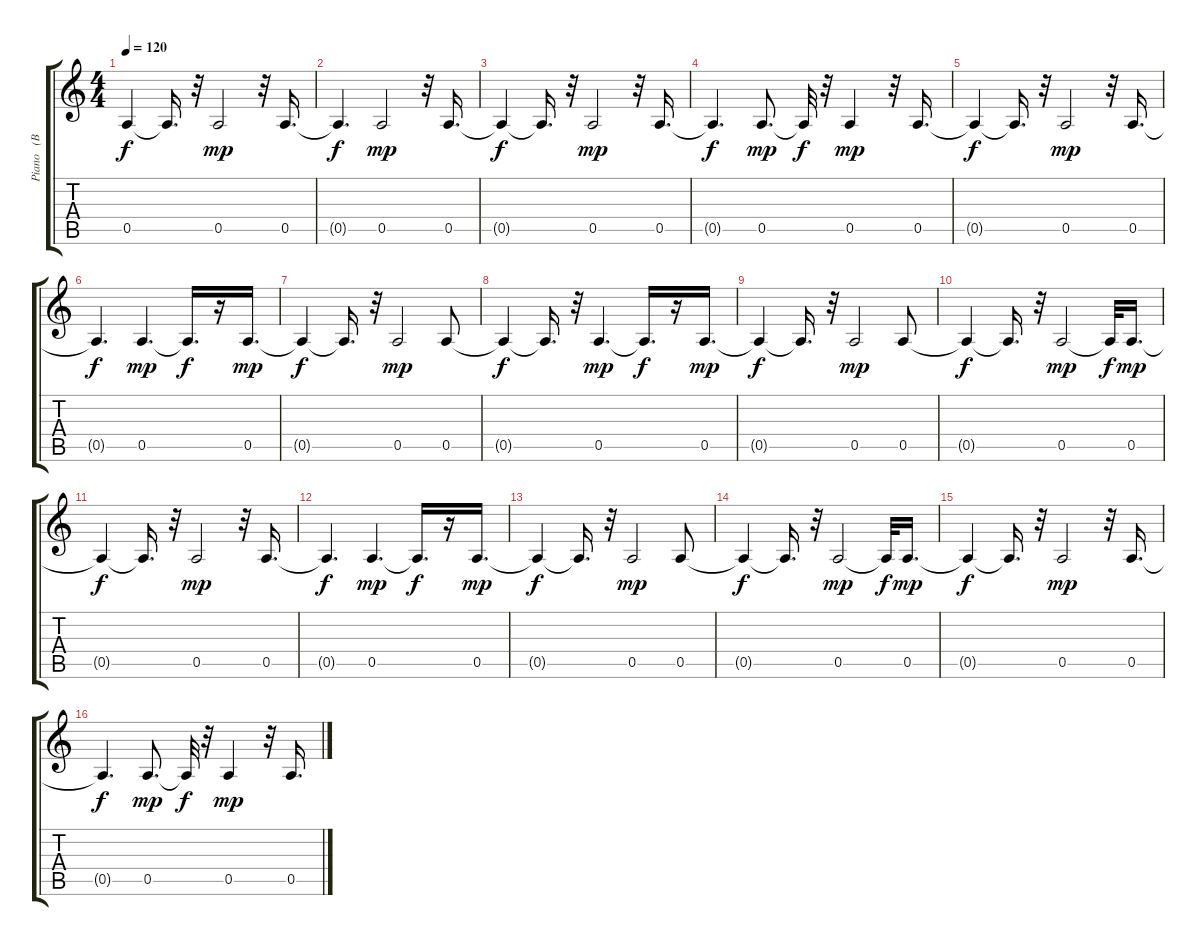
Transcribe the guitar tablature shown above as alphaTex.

\track ("Piano   (BB)" "Piano   (B") {instrument electricguitarclean}
\staff {score tabs}
\tuning (E4 B3 G3 D3 A2 E2) {hide}
\ts (4 4)
\tempo 120
\clef g2
\ks c
0.5{t}.4{dy f} 0.5{t}.16{d} r.32 0.5.2{dy mp} r.32 0.5.16{d} |
0.5{t}.4{d dy f} 0.5.2{dy mp} r.32 0.5.16{d} |
0.5{t}.4{dy f} 0.5{t}.16{d} r.32 0.5.2{dy mp} r.32 0.5.16{d} |
0.5{t}.4{d dy f} 0.5.8{d dy mp} 0.5{t}.32{dy f} r.32 0.5.4{dy mp} r.32 0.5.16{d} |
0.5{t}.4{dy f} 0.5{t}.16{d} r.32 0.5.2{dy mp} r.32 0.5.16{d} |
0.5{t}.4{d dy f} 0.5.4{d dy mp} 0.5{t}.16{d dy f} r.16 0.5.16{d dy mp} |
0.5{t}.4{dy f} 0.5{t}.16{d} r.32 0.5.2{dy mp} 0.5.8 |
0.5{t}.4{dy f} 0.5{t}.16{d} r.32 0.5.4{d dy mp} 0.5{t}.16{d dy f} r.16 0.5.16{d dy mp} |
0.5{t}.4{dy f} 0.5{t}.16{d} r.32 0.5.2{dy mp} 0.5.8 |
0.5{t}.4{dy f} 0.5{t}.16{d} r.32 0.5.2{dy mp} 0.5{t}.32{dy f} 0.5.16{d dy mp} |
0.5{t}.4{dy f} 0.5{t}.16{d} r.32 0.5.2{dy mp} r.32 0.5.16{d} |
0.5{t}.4{d dy f} 0.5.4{d dy mp} 0.5{t}.16{d dy f} r.16 0.5.16{d dy mp} |
0.5{t}.4{dy f} 0.5{t}.16{d} r.32 0.5.2{dy mp} 0.5.8 |
0.5{t}.4{dy f} 0.5{t}.16{d} r.32 0.5.2{dy mp} 0.5{t}.32{dy f} 0.5.16{d dy mp} |
0.5{t}.4{dy f} 0.5{t}.16{d} r.32 0.5.2{dy mp} r.32 0.5.16{d} |
0.5{t}.4{d dy f} 0.5.8{d dy mp} 0.5{t}.32{dy f} r.32 0.5.4{dy mp} r.32 0.5.16{d}
